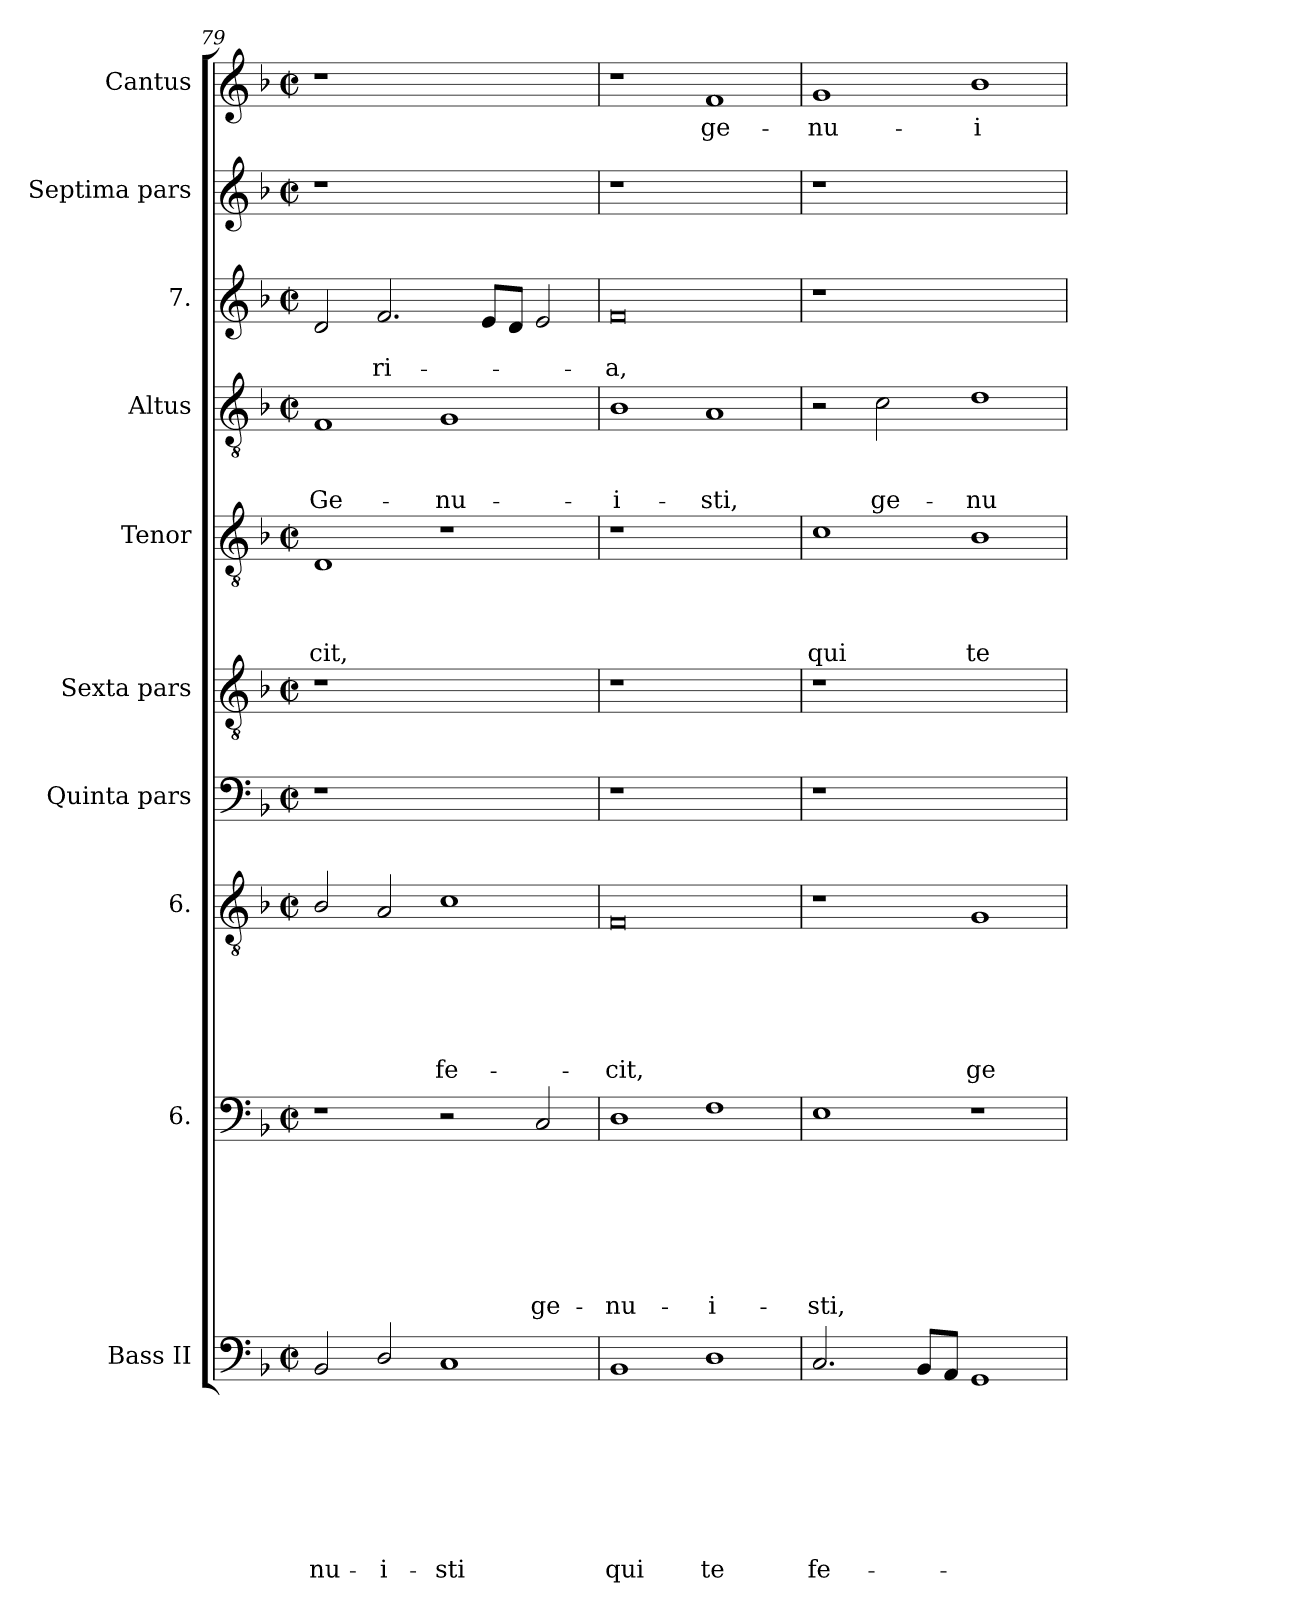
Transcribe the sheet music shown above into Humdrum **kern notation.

**kern	**text	**text	**text	**text	**text	**text	**text	**text	**kern	**text	**text	**text	**text	**text	**text	**text	**kern	**text	**text	**text	**text	**text	**text	**kern	**kern	**kern	**text	**text	**text	**text	**kern	**text	**text	**text	**kern	**text	**text	**kern	**kern	**text
*part10	*part10	*part10	*part10	*part10	*part10	*part10	*part10	*part10	*part9	*part9	*part9	*part9	*part9	*part9	*part9	*part9	*part8	*part8	*part8	*part8	*part8	*part8	*part8	*part7	*part6	*part5	*part5	*part5	*part5	*part5	*part4	*part4	*part4	*part4	*part3	*part3	*part3	*part2	*part1	*part1
*staff10	*staff10	*staff10	*staff10	*staff10	*staff10	*staff10	*staff10	*staff10	*staff9	*staff9	*staff9	*staff9	*staff9	*staff9	*staff9	*staff9	*staff8	*staff8	*staff8	*staff8	*staff8	*staff8	*staff8	*staff7	*staff6	*staff5	*staff5	*staff5	*staff5	*staff5	*staff4	*staff4	*staff4	*staff4	*staff3	*staff3	*staff3	*staff2	*staff1	*staff1
*I"Bass II	*	*	*	*	*	*	*	*	*I"6.	*	*	*	*	*	*	*	*I"6.	*	*	*	*	*	*	*I"Quinta pars	*I"Sexta pars	*I"Tenor	*	*	*	*	*I"Altus	*	*	*	*I"7.	*	*	*I"Septima pars	*I"Cantus	*
*I'B.	*	*	*	*	*	*	*	*	*	*	*	*	*	*	*	*	*	*	*	*	*	*	*	*	*	*I'T.	*	*	*	*	*I'A.	*	*	*	*	*	*	*	*I'C.	*
!!LO:PB:g=z
*clefF4	*	*	*	*	*	*	*	*	*clefF4	*	*	*	*	*	*	*	*clefGv2	*	*	*	*	*	*	*clefF4	*clefGv2	*clefGv2	*	*	*	*	*clefGv2	*	*	*	*clefG2	*	*	*clefG2	*clefG2	*
*k[b-]	*	*	*	*	*	*	*	*	*k[b-]	*	*	*	*	*	*	*	*k[b-]	*	*	*	*	*	*	*k[b-]	*k[b-]	*k[b-]	*	*	*	*	*k[b-]	*	*	*	*k[b-]	*	*	*k[b-]	*k[b-]	*
*F:	*	*	*	*	*	*	*	*	*F:	*	*	*	*	*	*	*	*F:	*	*	*	*	*	*	*F:	*F:	*F:	*	*	*	*	*F:	*	*	*	*F:	*	*	*F:	*F:	*
*M2/2	*	*	*	*	*	*	*	*	*M2/2	*	*	*	*	*	*	*	*M2/2	*	*	*	*	*	*	*M2/2	*M2/2	*M2/2	*	*	*	*	*M2/2	*	*	*	*M2/2	*	*	*M2/2	*M2/2	*
*met(c|)	*	*	*	*	*	*	*	*	*met(c|)	*	*	*	*	*	*	*	*met(c|)	*	*	*	*	*	*	*met(c|)	*met(c|)	*met(c|)	*	*	*	*	*met(c|)	*	*	*	*met(c|)	*	*	*met(c|)	*met(c|)	*
=79	=79	=79	=79	=79	=79	=79	=79	=79	=79	=79	=79	=79	=79	=79	=79	=79	=79	=79	=79	=79	=79	=79	=79	=79	=79	=79	=79	=79	=79	=79	=79	=79	=79	=79	=79	=79	=79	=79	=79	=79
!	!	!	!	!	!	!	!	!LO:LY:b	!	!	!	!	!	!	!	!	!	!	!	!	!	!	!	!	!	!	!	!	!	!LO:LY:b	!	!	!	!LO:LY:b	!	!	!	!	!	!
2BB-/	.	.	.	.	.	.	.	-nu-	1r	.	.	.	.	.	.	.	2B-/	.	.	.	.	.	.	1r	1r	1D	.	.	.	-cit,	1F	.	.	Ge-	2d/	.	.	1r	1r	.
!	!	!	!	!	!	!	!	!LO:LY:b	!	!	!	!	!	!	!	!	!	!	!	!	!	!	!	!	!	!	!	!	!	!	!	!	!	!	!	!	!LO:LY:b	!	!	!
2D/	.	.	.	.	.	.	.	-i-	.	.	.	.	.	.	.	.	2A/	.	.	.	.	.	.	.	.	.	.	.	.	.	.	.	.	.	2.f/	.	-ri-	.	.	.
!	!	!	!	!	!	!	!	!LO:LY:b	!	!	!	!	!	!	!	!	!	!	!	!	!	!	!LO:LY:b	!	!	!	!	!	!	!	!	!	!	!LO:LY:b	!	!	!	!	!	!
1C	.	.	.	.	.	.	.	-sti	2r	.	.	.	.	.	.	.	1c	.	.	.	.	.	fe-	1ryy	1ryy	1r	.	.	.	.	1G	.	.	-nu-	.	.	.	1ryy	1ryy	.
.	.	.	.	.	.	.	.	.	.	.	.	.	.	.	.	.	.	.	.	.	.	.	.	.	.	.	.	.	.	.	.	.	.	.	8e/L	.	.	.	.	.
.	.	.	.	.	.	.	.	.	.	.	.	.	.	.	.	.	.	.	.	.	.	.	.	.	.	.	.	.	.	.	.	.	.	.	8d/J	.	.	.	.	.
!	!	!	!	!	!	!	!	!	!	!	!	!	!	!	!	!LO:LY:b	!	!	!	!	!	!	!	!	!	!	!	!	!	!	!	!	!	!	!	!	!	!	!	!
.	.	.	.	.	.	.	.	.	2C/	.	.	.	.	.	.	ge-	.	.	.	.	.	.	.	.	.	.	.	.	.	.	.	.	.	.	2e/	.	.	.	.	.
=80	=80	=80	=80	=80	=80	=80	=80	=80	=80	=80	=80	=80	=80	=80	=80	=80	=80	=80	=80	=80	=80	=80	=80	=80	=80	=80	=80	=80	=80	=80	=80	=80	=80	=80	=80	=80	=80	=80	=80	=80
!	!	!	!	!	!	!	!	!LO:LY:b	!	!	!	!	!	!	!	!LO:LY:b	!	!	!	!	!	!	!LO:LY:b	!	!	!	!	!	!	!	!	!	!	!LO:LY:b	!	!	!LO:LY:b	!	!	!
1BB-	.	.	.	.	.	.	.	qui	1D	.	.	.	.	.	.	-nu-	0F	.	.	.	.	.	-cit,	1r	1r	1r	.	.	.	.	1B-	.	.	-i-	0f	.	-a,	1r	1r	.
!	!	!	!	!	!	!	!	!LO:LY:b	!	!	!	!	!	!	!	!LO:LY:b	!	!	!	!	!	!	!	!	!	!	!	!	!	!	!	!	!	!LO:LY:b	!	!	!	!	!	!LO:LY:b
1D	.	.	.	.	.	.	.	te	1F	.	.	.	.	.	.	-i-	.	.	.	.	.	.	.	1ryy	1ryy	1ryy	.	.	.	.	1A	.	.	-sti,	.	.	.	1ryy	1f	ge-
=81	=81	=81	=81	=81	=81	=81	=81	=81	=81	=81	=81	=81	=81	=81	=81	=81	=81	=81	=81	=81	=81	=81	=81	=81	=81	=81	=81	=81	=81	=81	=81	=81	=81	=81	=81	=81	=81	=81	=81	=81
!	!	!	!	!	!	!	!	!LO:LY:b	!	!	!	!	!	!	!	!LO:LY:b	!	!	!	!	!	!	!	!	!	!	!	!	!	!LO:LY:b	!	!	!	!	!	!	!	!	!	!LO:LY:b
2.C/	.	.	.	.	.	.	.	fe-	1E	.	.	.	.	.	.	-sti,	1r	.	.	.	.	.	.	1r	1r	1c	.	.	.	qui	2r	.	.	.	1r	.	.	1r	1g	-nu-
!	!	!	!	!	!	!	!	!	!	!	!	!	!	!	!	!	!	!	!	!	!	!	!	!	!	!	!	!	!	!	!	!	!	!LO:LY:b	!	!	!	!	!	!
.	.	.	.	.	.	.	.	.	.	.	.	.	.	.	.	.	.	.	.	.	.	.	.	.	.	.	.	.	.	.	2c\	.	.	ge-	.	.	.	.	.	.
8BB-/L	.	.	.	.	.	.	.	.	.	.	.	.	.	.	.	.	.	.	.	.	.	.	.	.	.	.	.	.	.	.	.	.	.	.	.	.	.	.	.	.
8AA/J	.	.	.	.	.	.	.	.	.	.	.	.	.	.	.	.	.	.	.	.	.	.	.	.	.	.	.	.	.	.	.	.	.	.	.	.	.	.	.	.
!	!	!	!	!	!	!	!	!	!	!	!	!	!	!	!	!	!	!	!	!	!	!	!LO:LY:b	!	!	!	!	!	!	!LO:LY:b	!	!	!	!LO:LY:b	!	!	!	!	!	!LO:LY:b
1GG	.	.	.	.	.	.	.	.	1r	.	.	.	.	.	.	.	1G	.	.	.	.	.	ge-	1ryy	1ryy	1B-	.	.	.	te	1d	.	.	-nu-	1ryy	.	.	1ryy	1b-	-i-
=	=	=	=	=	=	=	=	=	=	=	=	=	=	=	=	=	=	=	=	=	=	=	=	=	=	=	=	=	=	=	=	=	=	=	=	=	=	=	=	=
*-	*-	*-	*-	*-	*-	*-	*-	*-	*-	*-	*-	*-	*-	*-	*-	*-	*-	*-	*-	*-	*-	*-	*-	*-	*-	*-	*-	*-	*-	*-	*-	*-	*-	*-	*-	*-	*-	*-	*-	*-
